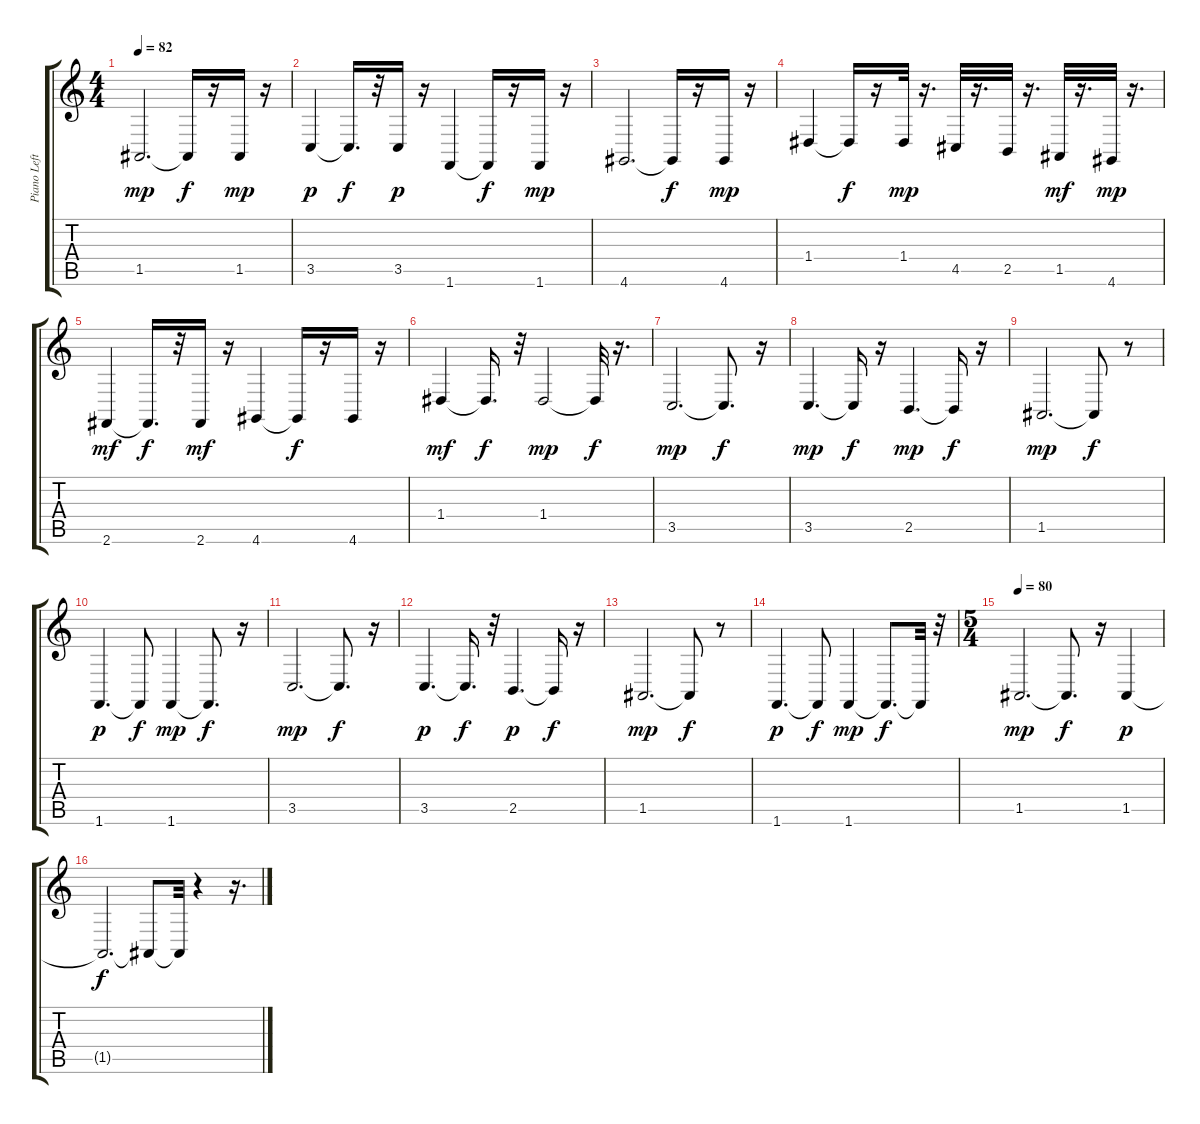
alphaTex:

\track ("Piano Left Hand" "Piano Left") {instrument acousticgrandpiano}
\staff {score tabs}
\tuning (E4 B3 G3 D3 A2 E2) {hide}
\ts (4 4)
\tempo 82
\clef g2
\ks c
1.5.2{d dy mp} 1.5{t}.16{dy f} r.16 1.5.16{dy mp} r.16 |
3.5.4{dy p} 3.5{t}.16{d dy f} r.32 3.5.16{dy p} r.16 1.6.4 1.6{t}.16{dy f} r.16 1.6.16{dy mp} r.16 |
4.6.2{d} 4.6{t}.16{dy f} r.16 4.6.16{dy mp} r.16 |
1.4.4 1.4{t}.16{dy f} r.16 1.4.32{dy mp} r.16{d} 4.5.32 r.16{d} 2.5.32 r.16{d} 1.5.32{dy mf} r.16{d} 4.6.32{dy mp} r.16{d} |
2.6.4{dy mf} 2.6{t}.16{d dy f} r.32 2.6.16{dy mf} r.16 4.6.4 4.6{t}.16{dy f} r.16 4.6.16 r.16 |
1.4.4{dy mf} 1.4{t}.16{d dy f} r.32 1.4.2{dy mp} 1.4{t}.32{dy f} r.16{d} |
3.5.2{d dy mp} 3.5{t}.8{d dy f} r.16 |
3.5.4{d dy mp} 3.5{t}.16{dy f} r.16 2.5.4{d dy mp} 2.5{t}.16{dy f} r.16 |
1.5.2{d dy mp} 1.5{t}.8{dy f} r.8 |
1.6.4{d dy p} 1.6{t}.8{dy f} 1.6.4{dy mp} 1.6{t}.8{d dy f} r.16 |
3.5.2{d dy mp} 3.5{t}.8{d dy f} r.16 |
3.5.4{d dy p} 3.5{t}.16{d dy f} r.32 2.5.4{d dy p} 2.5{t}.16{dy f} r.16 |
1.5.2{d dy mp} 1.5{t}.8{dy f} r.8 |
1.6.4{d dy p} 1.6{t}.8{dy f} 1.6.4{dy mp} 1.6{t}.8{d dy f} 1.6{t}.32 r.32 |
\ts (5 4)
\tempo 80
1.5.2{d dy mp} 1.5{t}.8{d dy f} r.16 1.5.4{dy p} |
1.5{t}.2{d dy f} 1.5{t}.8 1.5{t}.32 r.4 r.16{d}
